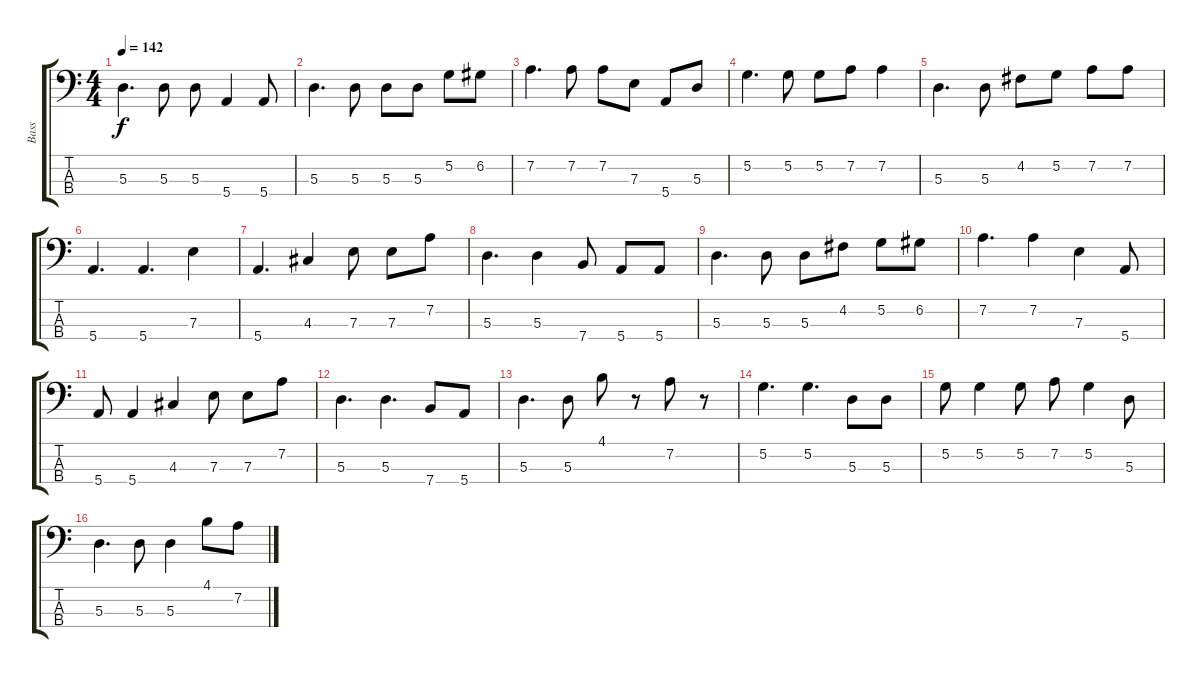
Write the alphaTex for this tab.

\track ("Bass" "Bass") {instrument electricbasspick}
\staff {score tabs}
\tuning (G2 D2 A1 E1) {hide}
\ts (4 4)
\tempo 142
\clef f4
\ks c
5.3.4{d dy f} 5.3.8 5.3.8 5.4.4 5.4.8 |
5.3.4{d} 5.3.8 5.3.8 5.3.8 5.2.8 6.2.8 |
7.2.4{d} 7.2.8 7.2.8 7.3.8 5.4.8 5.3.8 |
5.2.4{d} 5.2.8 5.2.8 7.2.8 7.2.4 |
5.3.4{d} 5.3.8 4.2.8 5.2.8 7.2.8 7.2.8 |
5.4.4{d} 5.4.4{d} 7.3.4 |
5.4.4{d} 4.3.4 7.3.8 7.3.8 7.2.8 |
5.3.4{d} 5.3.4 7.4.8 5.4.8 5.4.8 |
5.3.4{d} 5.3.8 5.3.8 4.2.8 5.2.8 6.2.8 |
7.2.4{d} 7.2.4 7.3.4 5.4.8 |
5.4.8 5.4.4 4.3.4 7.3.8 7.3.8 7.2.8 |
5.3.4{d} 5.3.4{d} 7.4.8 5.4.8 |
5.3.4{d} 5.3.8 4.1.8 r.8 7.2.8 r.8 |
5.2.4{d} 5.2.4{d} 5.3.8 5.3.8 |
5.2.8 5.2.4 5.2.8 7.2.8 5.2.4 5.3.8 |
5.3.4{d} 5.3.8 5.3.4 4.1.8 7.2.8
